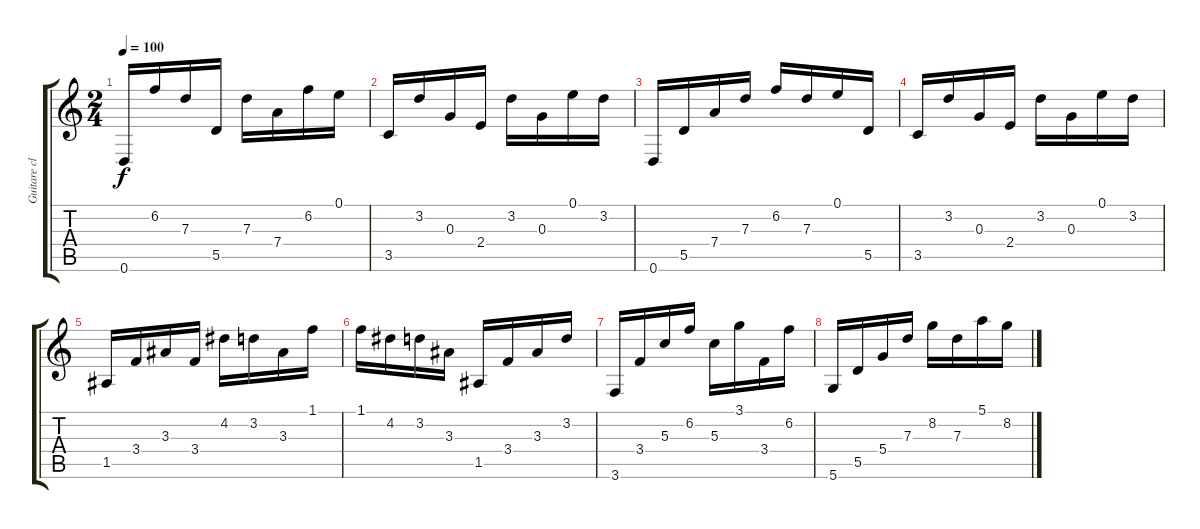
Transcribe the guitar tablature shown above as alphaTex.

\track ("Guitare clean" "Guitare cl") {instrument electricguitarmuted}
\staff {score tabs}
\tuning (E4 B3 G3 D3 A2 D2) {hide}
\ts (2 4)
\tempo 100
\clef g2
\ks c
0.6.16{dy f instrument electricguitarmuted} 6.2.16 7.3.16 5.5.16 7.3.16 7.4.16 6.2.16 0.1.16 |
3.5.16 3.2.16 0.3.16 2.4.16 3.2.16 0.3.16 0.1.16 3.2.16 |
0.6.16 5.5.16 7.4.16 7.3.16 6.2.16 7.3.16 0.1.16 5.5.16 |
3.5.16 3.2.16 0.3.16 2.4.16 3.2.16 0.3.16 0.1.16 3.2.16 |
1.5.16 3.4.16 3.3.16 3.4.16 4.2.16 3.2.16 3.3.16 1.1.16 |
1.1.16 4.2.16 3.2.16 3.3.16 1.5.16 3.4.16 3.3.16 3.2.16 |
3.6.16 3.4.16 5.3.16 6.2.16 5.3.16 3.1.16 3.4.16 6.2.16 |
5.6.16 5.5.16 5.4.16 7.3.16 8.2.16 7.3.16 5.1.16 8.2.16
